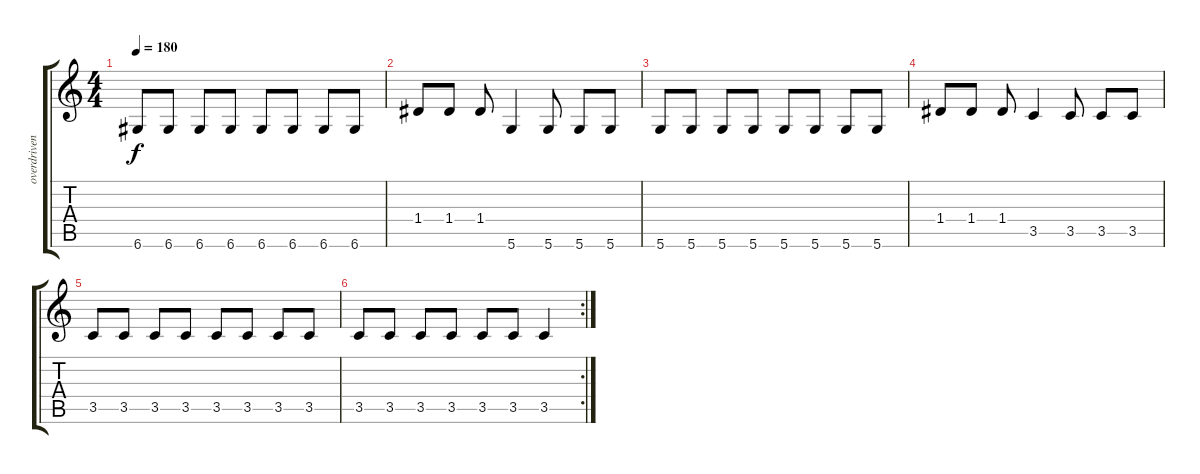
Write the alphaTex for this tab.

\track ("overdriven" "overdriven") {instrument overdrivenguitar}
\staff {score tabs}
\tuning (E4 B3 G3 D3 A2 D2) {hide}
\ts (4 4)
\tempo 180
\clef g2
\ks c
6.6.8{dy f} 6.6.8 6.6.8 6.6.8 6.6.8 6.6.8 6.6.8 6.6.8 |
1.4.8 1.4.8 1.4.8 5.6.4 5.6.8 5.6.8 5.6.8 |
5.6.8 5.6.8 5.6.8 5.6.8 5.6.8 5.6.8 5.6.8 5.6.8 |
1.4.8 1.4.8 1.4.8 3.5.4 3.5.8 3.5.8 3.5.8 |
3.5.8 3.5.8 3.5.8 3.5.8 3.5.8 3.5.8 3.5.8 3.5.8 |
\rc 2
3.5.8 3.5.8 3.5.8 3.5.8 3.5.8 3.5.8 3.5.4
